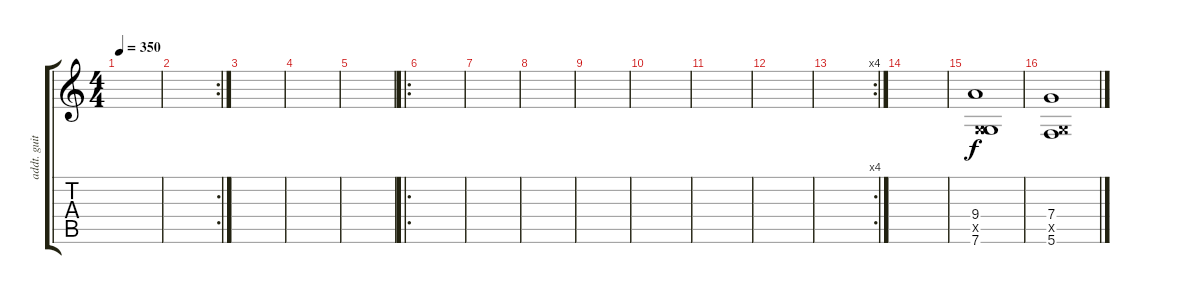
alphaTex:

\track ("addt. guitar" "addt. guit") {instrument distortionguitar}
\staff {score tabs}
\tuning (D4 A3 F3 C3 G2 C2) {hide}
\ts (4 4)
\tempo 350
\clef g2
\ks c
|
\rc 2
|
|
|
|
\ro
|
|
|
|
|
|
|
\rc 4
|
|
(9.4 0.5{x} 7.6).1 |
(7.4 0.5{x} 5.6).1
